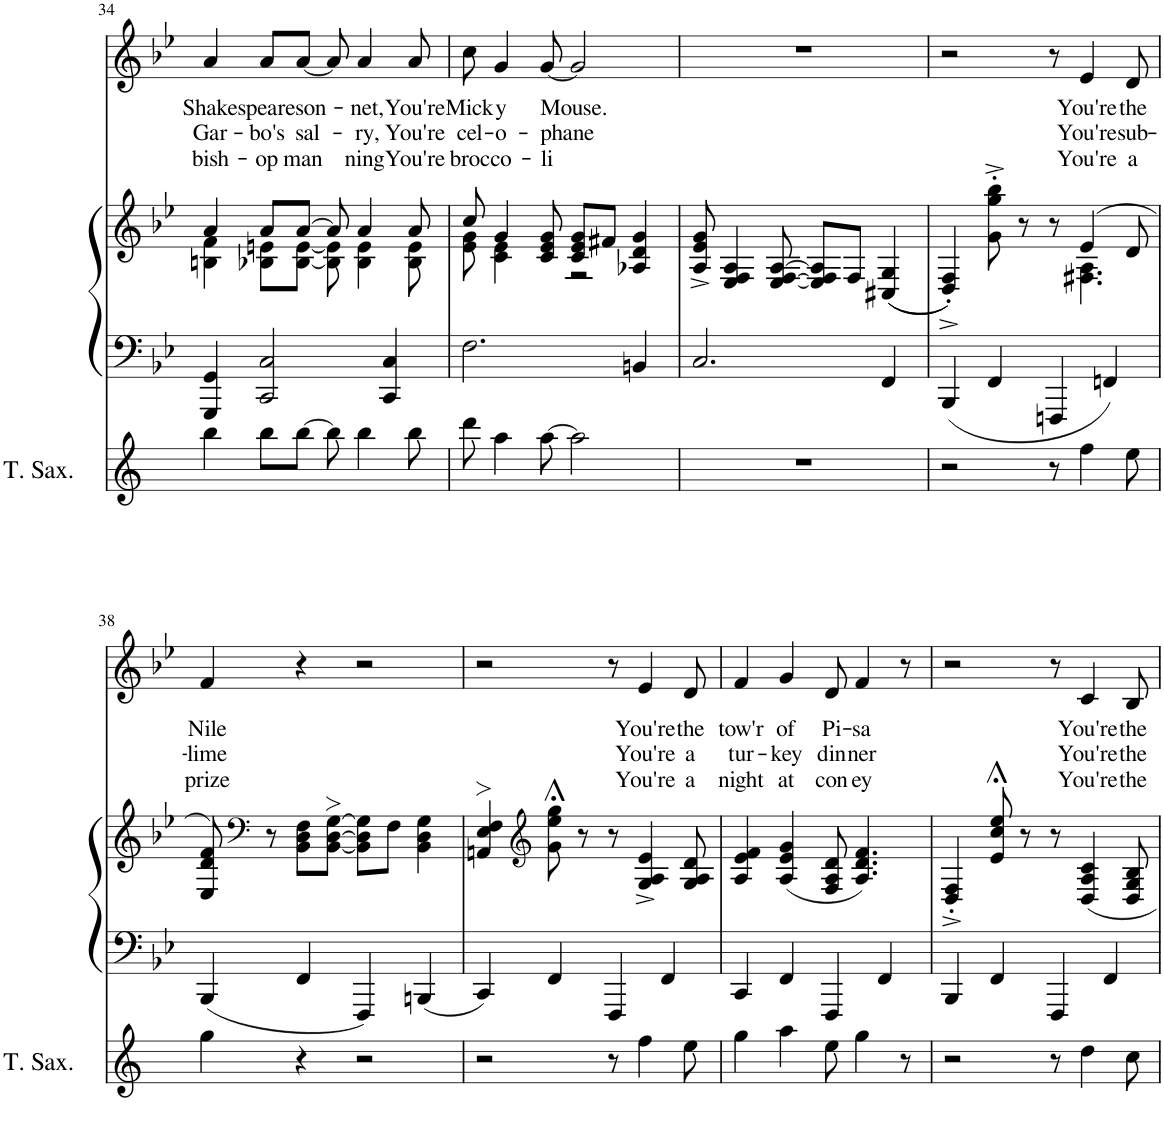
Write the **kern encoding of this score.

**kern	**kern	**kern	**kern	**text	**text	**text
*part3	*part2	*part2	*part1	*part1	*part1	*part1
*staff4	*staff3	*staff2	*staff1	*staff1	*staff1	*staff1
*I"Tenor Saxophone	*I"Piano	*	*I"Voice	*	*	*
*I'T. Sax.	*I'Pno	*	*	*	*	*
!!LO:PB:g=z
*clefG2	*clefF4	*clefG2	*clefG2	*	*	*
*Trd8c14	*	*	*	*	*	*
*k[]	*k[b-e-]	*k[b-e-]	*k[b-e-]	*	*	*
*M2/2	*M2/2	*M2/2	*M2/2	*	*	*
*met(c|)	*met(c|)	*met(c|)	*met(c|)	*	*	*
=34	=34	=34	=34	=34	=34	=34
*	*	*^	*	*	*	*
!	!	!	!	!	!LO:LY:b	!LO:LY:b	!LO:LY:b
4bb\	4GGG/ 4GG/	4a/	4Bn\ 4f\	4a/	Shake-	Gar-	bish-
!	!	!	!	!	!LO:LY:b	!LO:LY:b	!LO:LY:b
8bb\L	2CC/ 2C/	8a/L	8B-X\ 8en\L	8a/L	-speare	-bo's	-op
!	!	!	!	!	!LO:LY:b	!LO:LY:b	!LO:LY:b
[8bb\J	.	[8a/J	[8B-\ [8e\J	[8a/J	son-	sal-	man
8bb\]	.	8a/]	8B-\] 8e\]	8a/]	.	.	.
!	!	!	!	!	!LO:LY:b	!LO:LY:b	!LO:LY:b
4bb\	.	4a/	4B-\ 4e\	4a/	-net,	-ry,	ning
.	4CC/ 4C/	.	.	.	.	.	.
!	!	!	!	!	!LO:LY:b	!LO:LY:b	!LO:LY:b
8bb\	.	8a/	8B-\ 8e\	8a/	You're	You're	You're
=35	=35	=35	=35	=35	=35	=35	=35
!	!	!	!	!	!LO:LY:b	!LO:LY:b	!LO:LY:b
8ddd\	2.F\	8cc/	8e-\ 8g\	8cc\	Mick-	cel-	broc-
!	!	!	!	!	!LO:LY:b	!LO:LY:b	!LO:LY:b
4aa\	.	4g/	4c\ 4e-\	4g/	-y	-o-	-co-
!	!	!	!	!	!LO:LY:b	!LO:LY:b	!LO:LY:b
[8aa\	.	8c/ 8e-/ 8g/	8ryy	[8g/	Mouse.	-phane	-li
2aa\]	.	8c/ 8e-/ 8g/L	2r	2g/]	.	.	.
.	.	8f#X/J	.	.	.	.	.
.	4BBn/	4A-X/ 4d/ 4g/	.	.	.	.	.
*	*	*v	*v	*	*	*	*
=36	=36	=36	=36	=36	=36	=36
1r	2.C/	8A/^ 8e-/^ 8g/^	1r	.	.	.
.	.	4E-/ 4F/ 4A/	.	.	.	.
.	.	[8E-/ [8F/ [8A/	.	.	.	.
.	.	8E-/] 8F/] 8A/]L	.	.	.	.
.	.	8F/J	.	.	.	.
.	4FF/	((4C#X/ 4G/	.	.	.	.
=37	=37	=37	=37	=37	=37	=37
*	*	*^	*	*	*	*
2r	4BBB-/	4D/'^ 4F/'^))	8ryy	2r	.	.	.
*	*	*v	*v	*	*	*	*
.	4FF/	8g\'^ 8gg\'^ 8bb-\'^	.	.	.	.
.	.	8r	.	.	.	.
8r	4FFFn/	8r	8r	.	.	.
*	*	*^	*	*	*	*
!	!	!	!	!	!LO:LY:b	!LO:LY:b	!LO:LY:b
4ff\	.	(4e-/	4.F#X\ 4.A\	4e-/	You're	You're	You're
.	4FFn/	.	.	.	.	.	.
!	!	!	!	!	!LO:LY:b	!LO:LY:b	!LO:LY:b
8ee\	.	8d/	.	8d/	the	sub-	a
*	*	*v	*v	*	*	*	*
!!LO:LB:g=z
=38	=38	=38	=38	=38	=38	=38
!	!	!	!	!LO:LY:b	!LO:LY:b	!LO:LY:b
4gg\	4BBB-/	8E-/ 8d/ 8f/)	4f/	Nile	-lime	prize
*	*	*clefF4	*	*	*	*
.	.	8r	.	.	.	.
4r	4FF/	8BB-\ 8D\ 8F\L	4r	.	.	.
.	.	[8BB-\> [8D\> [8G\>J	.	.	.	.
2r	4FFF/	8BB-\] 8D\] 8G\]L	2r	.	.	.
.	.	8F\J	.	.	.	.
.	4BBBn/	4BB-\ 4D\ 4G\	.	.	.	.
=39	=39	=39	=39	=39	=39	=39
2r	4CC/	4AAn/> 4E-/> 4F/>	2r	.	.	.
*	*	*clefG2	*	*	*	*
.	4FF/	8g\;< 8ee-\;< 8gg\;<	.	.	.	.
.	.	8r	.	.	.	.
8r	4FFF/	8r	8r	.	.	.
!	!	!	!	!LO:LY:b	!LO:LY:b	!LO:LY:b
4ff\	.	4G/^ 4A/^ 4e-/^	4e-/	You're	You're	You're
.	4FF/	.	.	.	.	.
!	!	!	!	!LO:LY:b	!LO:LY:b	!LO:LY:b
8ee\	.	8G/ 8A/ 8d/	8d/	the	a	a
=40	=40	=40	=40	=40	=40	=40
!	!	!	!	!LO:LY:b	!LO:LY:b	!LO:LY:b
4gg\	4CC/	4A/ 4e-/ 4f/	4f/	tow'r	tur-	night
!	!	!	!	!LO:LY:b	!LO:LY:b	!LO:LY:b
4aa\	4FF/	(4A/ 4e-/ 4g/	4g/	of	-key	at
!	!	!	!	!LO:LY:b	!LO:LY:b	!LO:LY:b
8ee\	4FFF/	8F/ 8A/ 8d/	8d/	Pi-	din-	con-
!	!	!	!	!LO:LY:b	!LO:LY:b	!LO:LY:b
4gg\	.	4.A/ 4.d/ 4.f/)	4f/	-sa	-ner	-ey
.	4FF/	.	.	.	.	.
8r	.	.	8r	.	.	.
=41	=41	=41	=41	=41	=41	=41
2r	4BBB-/	4D/'^ 4F/'^	2r	.	.	.
.	4FF/	8e-/;< 8cc/;< 8ee-/;<	.	.	.	.
.	.	8r	.	.	.	.
8r	4FFF/	8r	8r	.	.	.
!	!	!	!	!LO:LY:b	!LO:LY:b	!LO:LY:b
4dd\	.	4D/ 4A/ 4c/	4c/	You're	You're	You're
.	4FF/	.	.	.	.	.
!	!	!	!	!LO:LY:b	!LO:LY:b	!LO:LY:b
8cc\	.	8D/ 8G/ 8B-/	8B-/	the	the	the
=	=	=	=	=	=	=
*-	*-	*-	*-	*-	*-	*-
